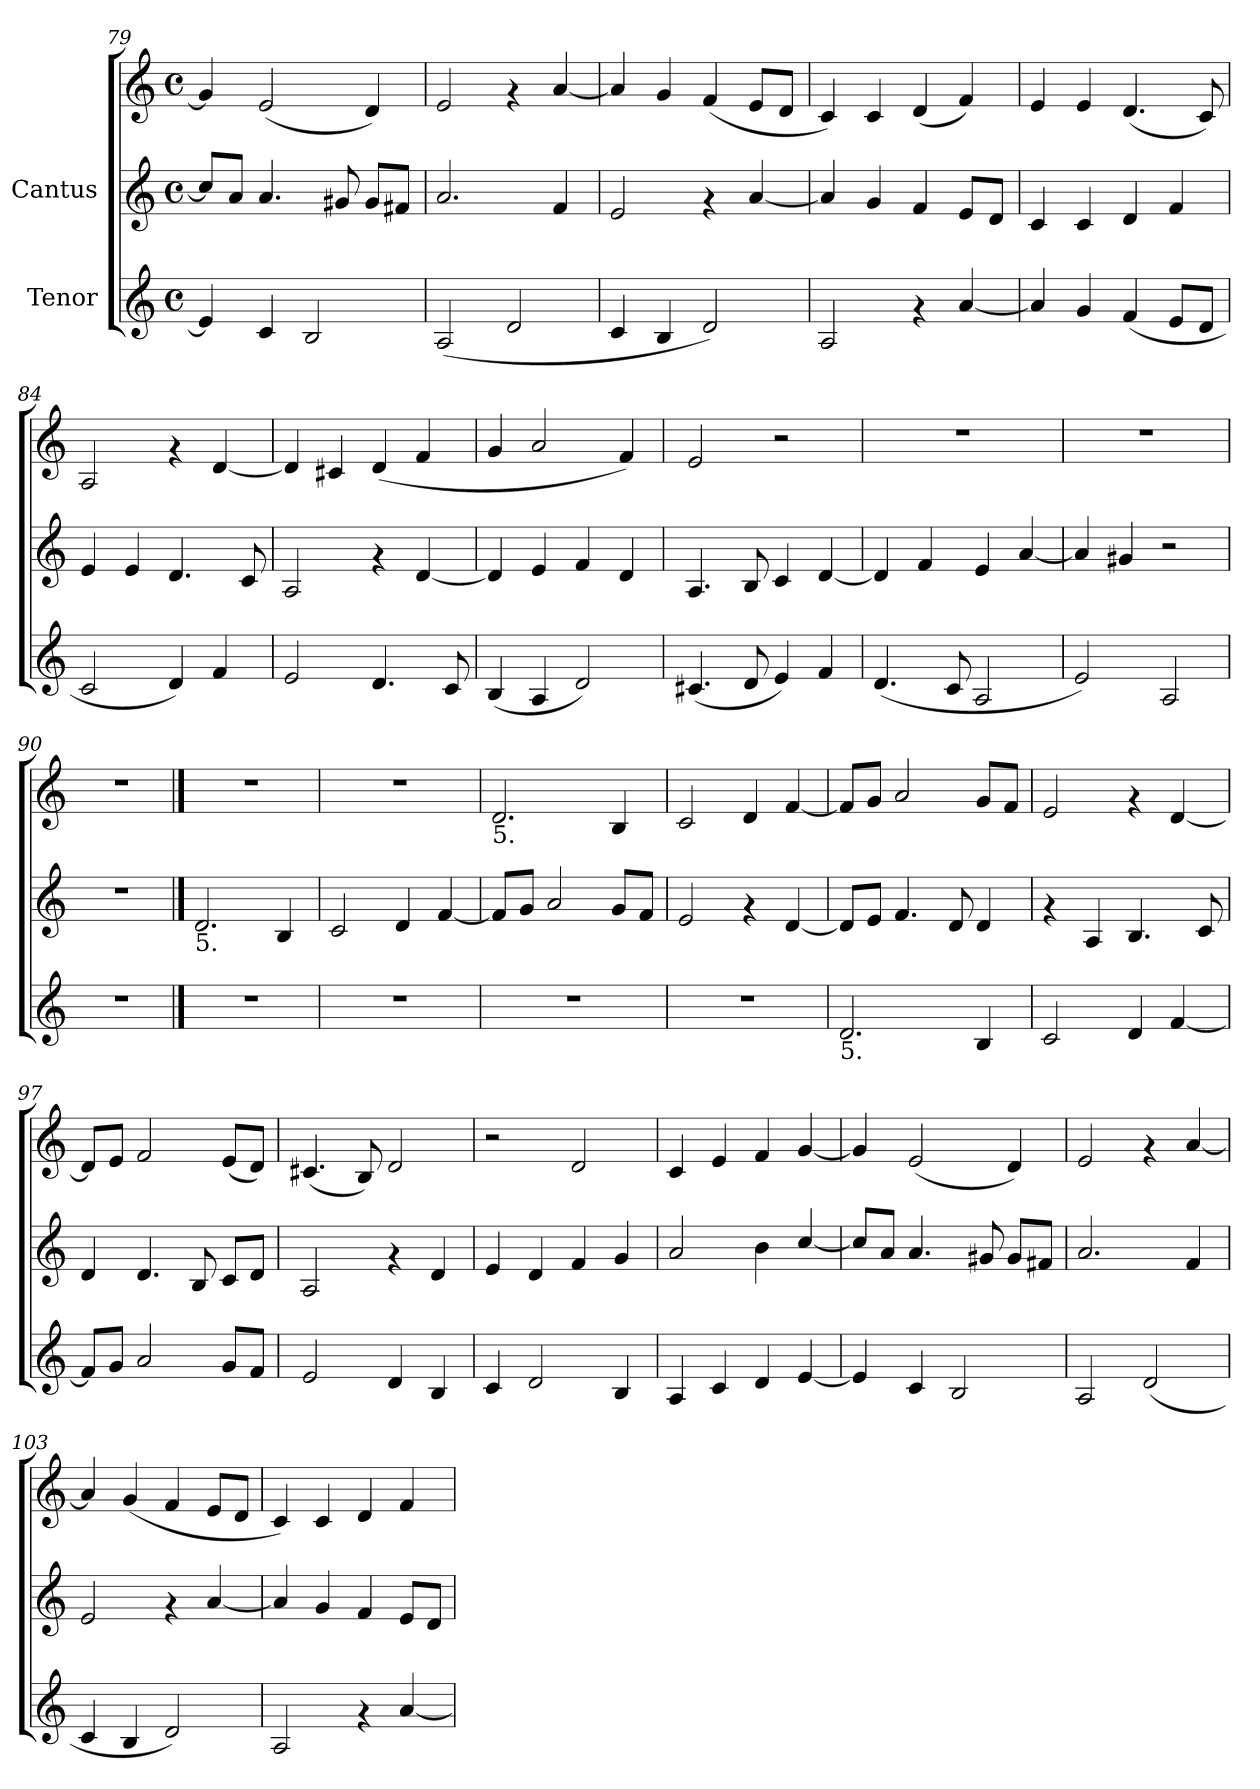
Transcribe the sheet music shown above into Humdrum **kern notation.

**kern	**kern	**kern
*part2	*part1	*part1
*staff3	*staff2	*staff1
*I"Tenor	*I"Cantus	*
*clefG2	*clefG2	*clefG2
*M4/4	*M4/4	*M4/4
*met(c)	*met(c)	*met(c)
=79	=79	=79
4e/]	8cc/L]	4g/]
.	8a/J	.
4c/	4.a/	(<2e/
2B/	.	.
.	8g#X/	.
.	8g#/L	4d/)
.	8f#X/J	.
=80	=80	=80
(<2A/	2.a/	2e/
2d/	.	4rf
.	4f/	[<4a/
=81	=81	=81
4c/	2e/	4a/]
4B/	.	4g/
2d/)	4rf	(<4f/
.	[<4a/	8e/L
.	.	8d/J
=82	=82	=82
2A/	4a/]	4c/)
.	4g/	4c/
4rf	4f/	(<4d/
[<4a/	8e/L	4f/)
.	8d/J	.
=83	=83	=83
4a/]	4c/	4e/
4g/	4c/	4e/
(<4f/	4d/	(<4.d/
8e/L	4f/	.
8d/J	.	8c/)
!!LO:LB:g=z
=84	=84	=84
2c/	4e/	2A/
.	4e/	.
4d/)	4.d/	4rf
4f/	.	[<4d/
.	8c/	.
=85	=85	=85
2e/	2A/	4d/]
.	.	4c#X/
4.d/	4rf	(<4d/
.	[<4d/	4f/
8c/	.	.
=86	=86	=86
(<4B/	4d/]	4g/
4A/	4e/	2a/
2d/)	4f/	.
.	4d/	4f/)
=87	=87	=87
(<4.c#X/	4.A/	2e/
8d/	8B/	.
4e/)	4c/	2r
4f/	[<4d/	.
=88	=88	=88
(<4.d/	4d/]	1r
.	4f/	.
8c/	.	.
2A/	4e/	.
.	[<4a/	.
=89	=89	=89
2e/)	4a/]	1r
.	4g#X/	.
2A/	2r	.
!!LO:LB:g=z
=90!|	=90!|	=90!|
1r	1r	1r
==91	==91	==91
!	!LO:TX:b:t=5.	!
1r	2.d/	1r
.	4B/	.
=92	=92	=92
1r	2c/	1r
.	4d/	.
.	[<4f/	.
=93	=93	=93
!	!	!LO:TX:b:t=5.
1r	8f/L]	2.d/
.	8g/J	.
.	2a/	.
.	8g/L	4B/
.	8f/J	.
=94	=94	=94
1r	2e/	2c/
.	4rf	4d/
.	[<4d/	[<4f/
=95	=95	=95
!LO:TX:b:t=5.	!	!
2.d/	8d/L]	8f/L]
.	8e/J	8g/J
.	4.f/	2a/
.	8d/	.
4B/	4d/	8g/L
.	.	8f/J
=96	=96	=96
2c/	4rf	2e/
.	4A/	.
4d/	4.B/	4rf
[<4f/	.	[<4d/
.	8c/	.
!!LO:PB:g=z
=97	=97	=97
8f/L]	4d/	8d/L]
8g/J	.	8e/J
2a/	4.d/	2f/
.	8B/	.
8g/L	8c/L	(<8e/L
8f/J	8d/J	8d/J)
=98	=98	=98
2e/	2A/	(<4.c#X/
.	.	8B/)
4d/	4rf	2d/
4B/	4d/	.
=99	=99	=99
4c/	4e/	2r
2d/	4d/	.
.	4f/	2d/
4B/	4g/	.
=100	=100	=100
4A/	2a/	4c/
4c/	.	4e/
4d/	4b\	4f/
[<4e/	[<4cc/	[<4g/
=101	=101	=101
4e/]	8cc/L]	4g/]
.	8a/J	.
4c/	4.a/	(<2e/
2B/	.	.
.	8g#X/	.
.	8g#/L	4d/)
.	8f#X/J	.
=102	=102	=102
2A/	2.a/	2e/
(<2d/	.	4rf
.	4f/	[<4a/
!!LO:LB:g=z
=103	=103	=103
4c/	2e/	4a/]
4B/	.	(<4g/
2d/)	4rf	4f/
.	[<4a/	8e/L
.	.	8d/J
=104	=104	=104
2A/	4a/]	4c/)
.	4g/	4c/
4rf	4f/	4d/
[<4a/	8e/L	4f/
.	8d/J	.
=	=	=
*-	*-	*-
